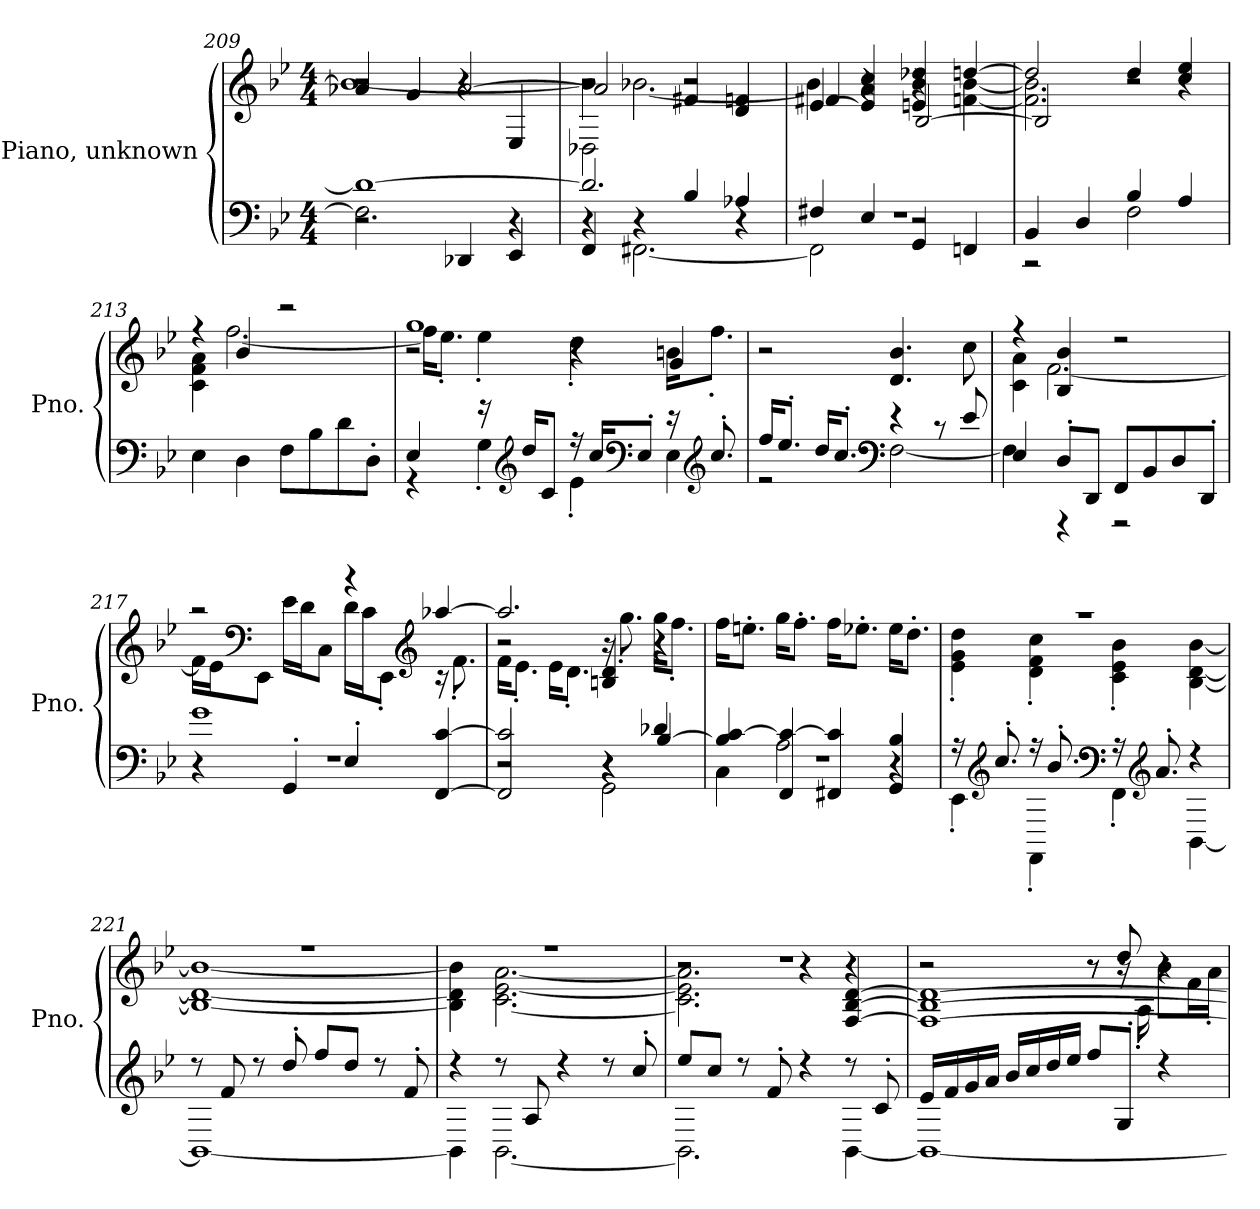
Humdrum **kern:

**kern	**kern
*part1	*part1
*staff2	*staff1
*I"Piano, unknown	*
*I'Pno.	*
*clefF4	*clefG2
*k[b-e-]	*k[b-e-]
*M4/4	*M4/4
=209	=209
*^	*^
*	*^	*	*^
1d-_	2.F\]	2r	4a-X/	1b_	2r
.	.	.	4g/	.	.
.	.	4DD-X/	4r	.	[2a-/
.	4r	4EE-/	4E-/	.	.
=210	=210	=210	=210	=210	=210
*	*	*	*	*	*^
2.d-/]	4r	4FF/	2r	4b\]	2a-/]	2D-X\
.	[2.FF#X\	4r	.	[2.b-X\	.	.
.	.	4B-/	4f#X/	.	2r	2r
4r	.	4A-X/	4d/ 4fn/	.	.	.
*	*	*	*	*	*v	*v
=211	=211	=211	=211	=211	=211
1r	2FF#\]	4F#X/	[4e-/	4b-\]	4f#X/
.	.	4E-/	4e-/] 4a/ 4cc/	4r	4r
.	2r	4GG/	4en/ 4b-/ 4dd-X/	4r	[2B-/
.	.	4FFn/	[4ddn/	[4fn\ [4b-\	.
*	*v	*v	*	*	*
=212	=212	=212	=212	=212
4BB-/	2r	2dd/]	2.f\] 2.b-\]	2B-/]
4D/	.	.	.	.
4B-/	2F\	4dd/	.	2r
4A/	.	4cc/ 4ee-/	4r	.
*v	*v	*	*	*
*	*	*v	*v
!!LO:PB:g=z
=213	=213	=213
4E-\	4r	4c\ 4f\ 4a\
4D\	4b-/	[2.ff\
8F\L	2r	.
8B-\	.	.
8d\	.	.
8D'\J	.	.
=214	=214	=214
*^	*	*^
4E-/	4r	1gg	16ff\KL]	2r
.	.	.	8.ee-'\J	.
16r	4G'\	.	4ee-'\	.
*clefG2	*	*	*	*
16dd/KL	.	.	.	.
8c/J	.	.	.	.
16r	4e-'\	.	4dd'\	4r
16cc/KL	.	.	.	.
*clefF4	*	*	*	*
8E-'/J	.	.	.	.
16r	4E-\	.	16bn\KL	4g/
*clefG2	*	*	*	*
8.cc'/	.	.	8.ff'\J	.
*	*	*v	*v	*v
=215	=215	=215
16ff/KL	2r	2r
8.ee-'/J	.	.
16dd/KL	.	.
8.cc'/J	.	.
*clefF4	*	*
4r	[2F\	4.d/ 4.b-/
8r	.	.
8e-/	.	8cc\
=216	=216	=216
*	*	*^
4E-/	4F\]	4r	4c\ 4a\
8D'/L	4r	4B-/ 4b-/	[2.f\
8DD/J	.	.	.
8FF/L	2r	2r	.
8BB-/	.	.	.
8D/	.	.	.
8DD'/J	.	.	.
!!LO:LB:g=z	!!
=217	=217	=217	=217
*	*^	*	*
1r	1g	4r	2r	16f\LL]
.	.	.	.	16e-\J
*	*	*	*clefF4	*
.	.	.	.	8EE-\J
.	.	4GG'/	.	16e-\LL
.	.	.	.	16d\J
.	.	.	.	8C\J
.	.	4E-'/	4r	16d\LL
.	.	.	.	16c\J
.	.	.	.	8EE-'\J
*	*	*	*clefG2	*
.	.	[4FF/ [4c/	[4aa-X/	16r
.	.	.	.	8.f'\
=218	=218	=218	=218	=218
*	*	*	*	*^
2r	2r	2FF/] 2c/]	2.aa-/]	16f\KL	2r
.	.	.	.	8.e-'\J	.
.	.	.	.	16e-\KL	.
.	.	.	.	8.d'\J	.
4r	2GG\	4r	.	16r	4Bn/ 4d/
.	.	.	.	8.gg'\	.
4d-X/	.	[4B-/	4r	16gg\KL	4r
.	.	.	.	8.ff'\J	.
*	*	*	*v	*v	*v
=219	=219	=219	=219
1r	4C\	4B-/] [4c/	16ff\KL
.	.	.	8.een'\J
.	2A\	4FF/ 4c/_	16gg\KL
.	.	.	8.ff'\J
.	.	4FF#X/ 4c/]	16ff\KL
.	.	.	8.ee-X'\J
.	4r	4GG/ 4B-/	16ee-\KL
.	.	.	8.dd'\J
*	*v	*v	*
!!LO:LB:g=z
=220	=220	=220
*	*	*^
16r	4EE-'\	1r	4e-\' 4g\' 4dd\'
*clefG2	*	*	*
8.cc'/	.	.	.
16r	4FF'\	.	4d\' 4f\' 4cc\'
8.b-'/	.	.	.
*clefF4	*	*	*
16r	4FF'\	.	4c\' 4e-\' 4b-\'
*clefG2	*	*	*
8.a'/	.	.	.
4r	[4BB-\	.	[4B-\ [4d\ [4b-\
=221	=221	=221	=221
8r	1BB-_	1r	1B-_ 1d_ 1b-_
8f/	.	.	.
8r	.	.	.
8dd'/	.	.	.
8ff/L	.	.	.
8dd/J	.	.	.
8r	.	.	.
8f'/	.	.	.
=222	=222	=222	=222
4r	4BB-\]	1r	4B-\] 4d\] 4b-\]
8r	[2.BB-\	.	[2.c\ [2.e-\ [2.a\
8A/	.	.	.
4r	.	.	.
8r	.	.	.
8cc'/	.	.	.
=223	=223	=223	=223
*	*	*	*^
8ee-/L	2.BB-\]	1r	2.c\] 2.e-\] 2.a\]	2r
8cc/J	.	.	.	.
8r	.	.	.	.
8f'/	.	.	.	.
4r	.	.	.	4r
8r	[4BB-\	.	4r	[4F/ [4B-/ [4d/
8c'/	.	.	.	.
!!LO:LB:g=z	!!	!!
=224	=224	=224	=224	=224
16e-/LL	1BB-_	2r	2r	1F_ 1B-_ 1d_
16f/	.	.	.	.
16g/	.	.	.	.
16a/JJ	.	.	.	.
16b-/LL	.	.	.	.
16cc/	.	.	.	.
16dd/	.	.	.	.
16ee-/JJ	.	.	.	.
8ff/L	.	8r	8r	.
8G'/J	.	8dd/	16r	.
.	.	.	16A'\	.
4r	.	4r	8b-\L	.
.	.	.	16f\L	.
.	.	.	16a'\JJ	.
*v	*v	*	*	*
*	*v	*v	*v
=	=
*-	*-
